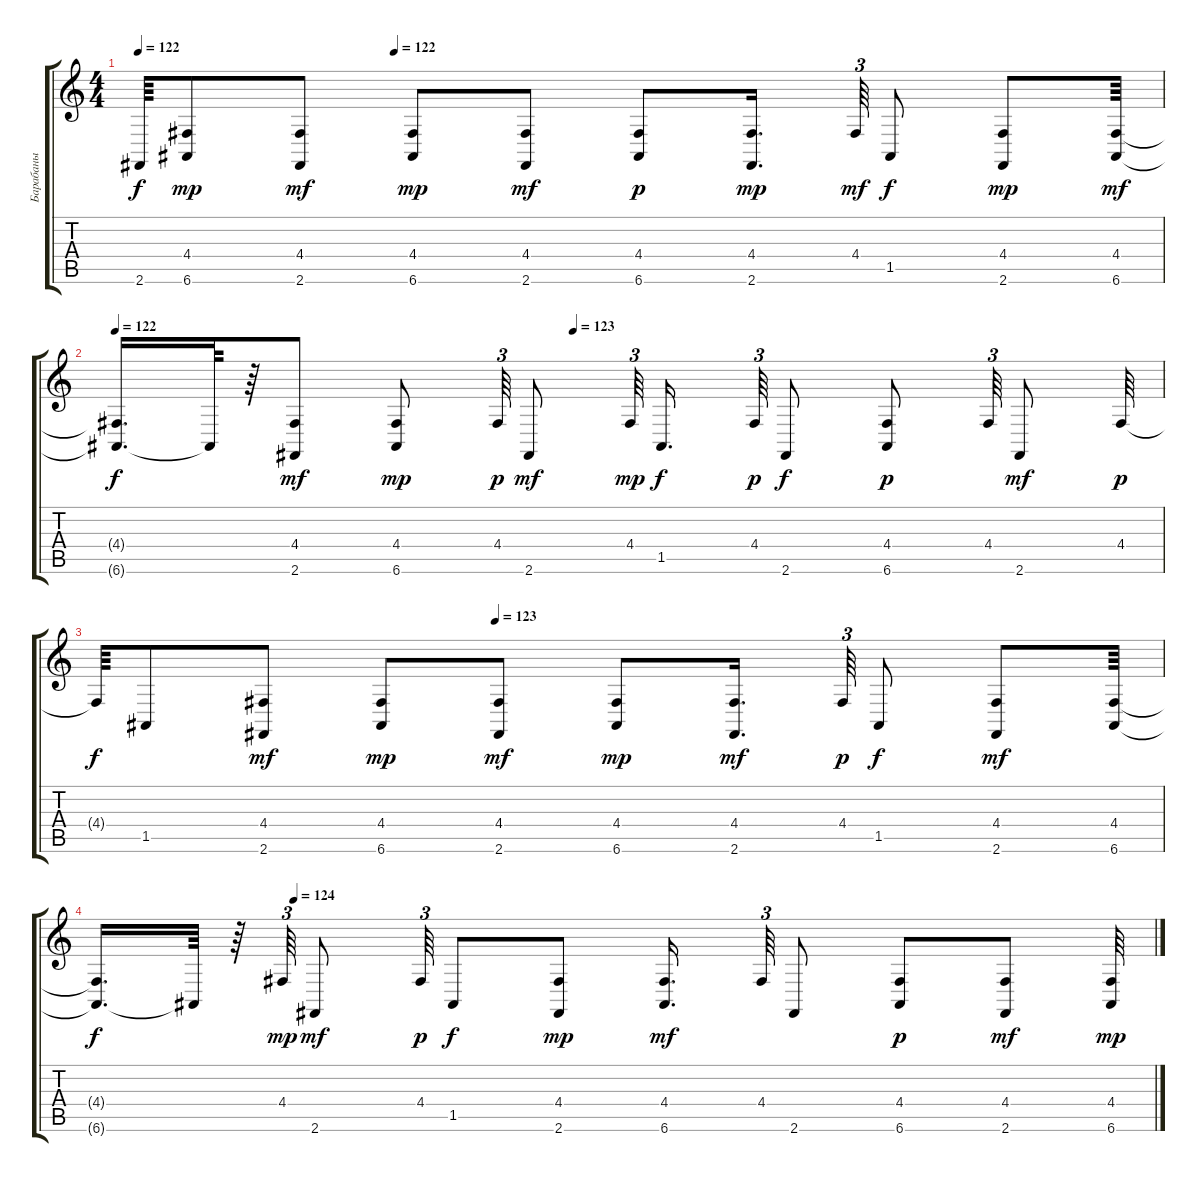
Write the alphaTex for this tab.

\track ("Барабаны" "Барабаны") {instrument drawbarorgan}
\staff {score tabs}
\tuning (E4 B3 G3 D3 A2 E2) {hide}
\ts (4 4)
\tempo 122
\tempo (122 0.25)
\clef g2
\ks c
2.6{t}.64{dy f} (4.4 6.6).8{dy mp} (4.4 2.6).8{dy mf} (4.4 6.6).8{dy mp} (4.4 2.6).8{dy mf} (4.4 6.6).8{dy p} (4.4 2.6).16{d dy mp} 4.4.64{tu (3 2) dy mf} 1.5.8{dy f} (4.4 2.6).8{dy mp} (4.4 6.6).64{dy mf} |
\tempo 122
\tempo (123 0.4375)
(4.4{t} 6.6{t}).16{d dy f} 6.6{t}.64 r.64 (4.4 2.6).8{dy mf} (4.4 6.6).8{dy mp} 4.4.64{tu (3 2) dy p} 2.6.8{dy mf} 4.4.64{tu (3 2) dy mp} 1.5.16{d dy f} 4.4.64{tu (3 2) dy p} 2.6.8{dy f} (4.4 6.6).8{dy p} 4.4.64{tu (3 2)} 2.6.8{dy mf} 4.4.64{dy p} |
\tempo (123 0.375)
4.4{t}.64{dy f} 1.5.8 (4.4 2.6).8{dy mf} (4.4 6.6).8{dy mp} (4.4 2.6).8{dy mf} (4.4 6.6).8{dy mp} (4.4 2.6).16{d dy mf} 4.4.64{tu (3 2) dy p} 1.5.8{dy f} (4.4 2.6).8{dy mf} (4.4 6.6).64 |
\tempo (124 0.1875)
(4.4{t} 6.6{t}).16{d dy f} 6.6{t}.64 r.64 4.4.64{tu (3 2) dy mp} 2.6.8{dy mf} 4.4.64{tu (3 2) dy p} 1.5.8{dy f} (4.4 2.6).8{dy mp} (4.4 6.6).16{d dy mf} 4.4.64{tu (3 2)} 2.6.8 (4.4 6.6).8{dy p} (4.4 2.6).8{dy mf} (4.4 6.6).64{dy mp}
